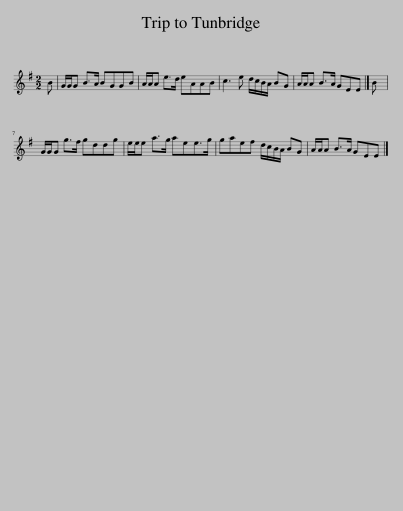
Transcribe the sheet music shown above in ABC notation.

X:1
L:1/8
M:2/2
I:linebreak $
K:G
V:1 treble
V:1
 B | G/G/G B>A BGGB | A/A/A e>d eAAB | c3 e d/c/B/A/ BG | A/A/A B>A GEE |] %5
 B |$ G/G/G g>f gddg | e/e/e a>g aee>g | gaef d/c/B/A/ BG | A/A/A B>A GEE |] %10
